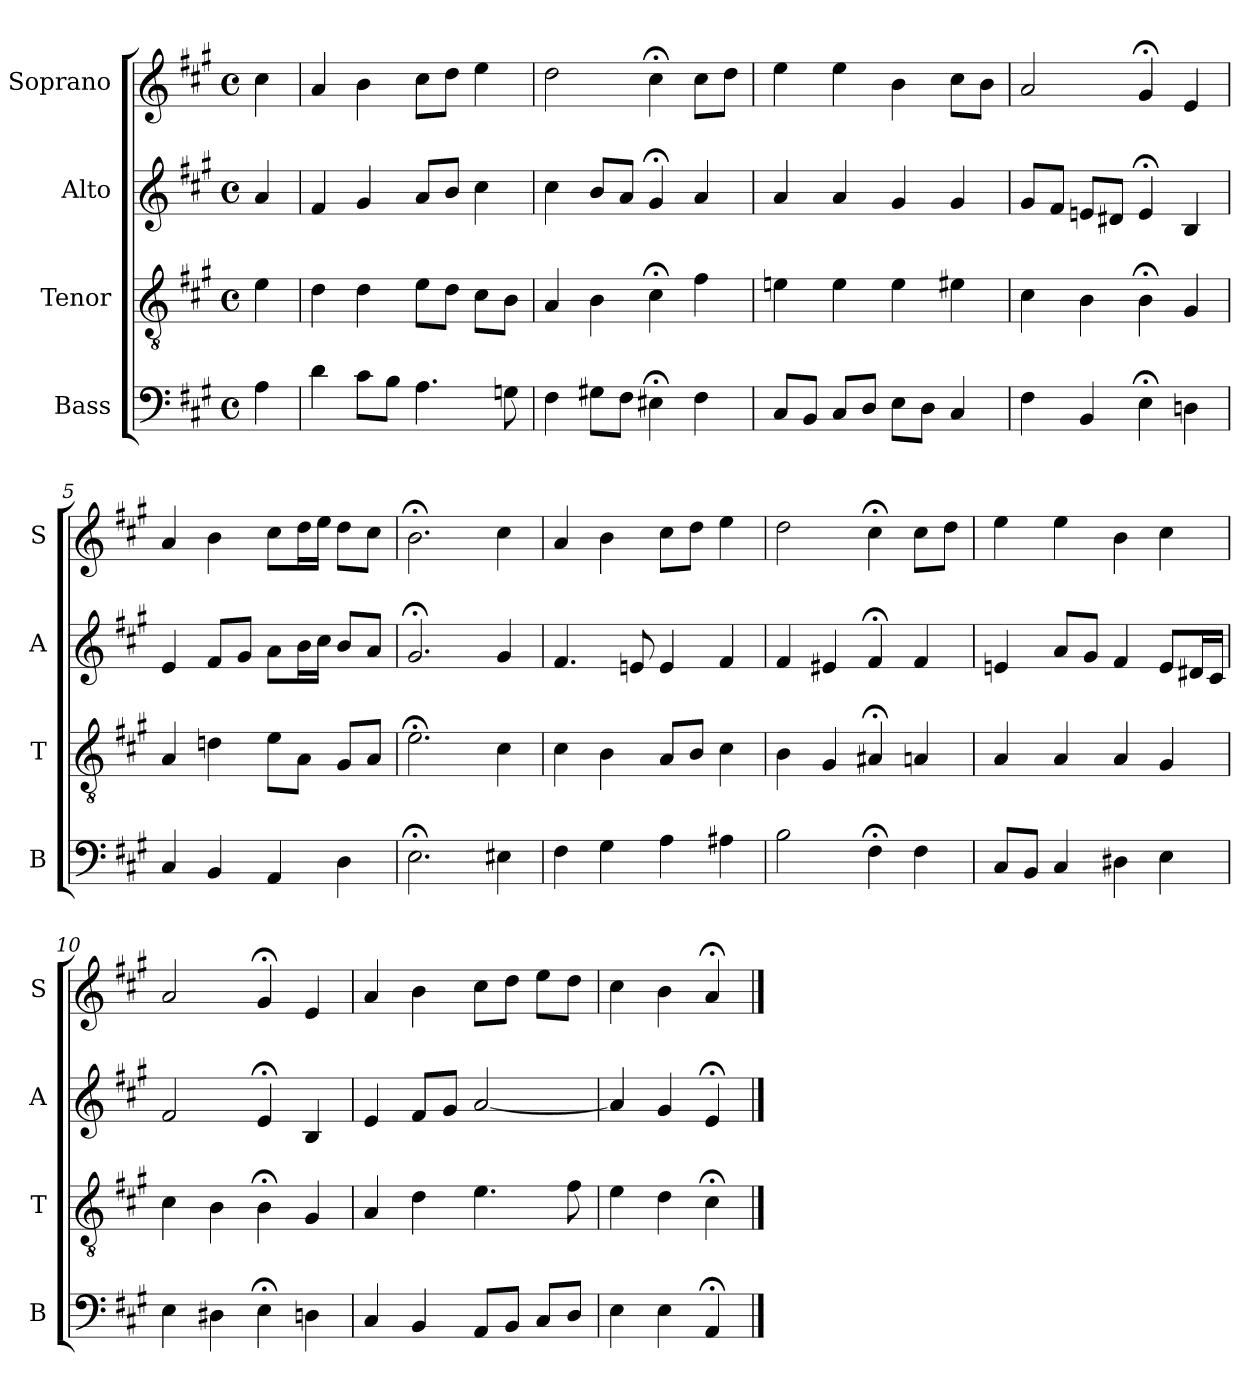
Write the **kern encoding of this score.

**kern	**kern	**kern	**kern
*part4	*part3	*part2	*part1
*staff4	*staff3	*staff2	*staff1
*I"Bass	*I"Tenor	*I"Alto	*I"Soprano
*I'B	*I'T	*I'A	*I'S
*clefF4	*clefGv2	*clefG2	*clefG2
*k[f#c#g#]	*k[f#c#g#]	*k[f#c#g#]	*k[f#c#g#]
*A:	*A:	*A:	*A:
*M4/4	*M4/4	*M4/4	*M4/4
*met(c)	*met(c)	*met(c)	*met(c)
*MM100	*MM100	*MM100	*MM100
=	=	=	=
4A	4e	4a	4cc#
=1	=1	=1	=1
4d	4d	4f#	4a
8c#L	4d	4g#	4b
8BJ	.	.	.
4.A	8eL	8aL	8cc#L
.	8dJ	8bJ	8ddJ
.	8c#L	4cc#	4ee
8Gn	8BJ	.	.
=2	=2	=2	=2
4F#	4A	4cc#	2dd
8G#XL	4B	8bL	.
8F#J	.	8aJ	.
4E#X;<	4c#;<	4g#;<	4cc#;<
4F#	4f#	4a	8cc#L
.	.	.	8ddJ
=3	=3	=3	=3
8C#L	4en	4a	4ee
8BBJ	.	.	.
8C#L	4e	4a	4ee
8DJ	.	.	.
8EL	4e	4g#	4b
8DJ	.	.	.
4C#	4e#X	4g#	8cc#L
.	.	.	8bJ
=4	=4	=4	=4
4F#	4c#	8g#L	2a
.	.	8f#J	.
4BB	4B	8enL	.
.	.	8d#XJ	.
4E;<	4B;<	4e;<	4g#;<
4Dn	4G#	4B	4e
=5	=5	=5	=5
4C#	4A	4e	4a
4BB	4dn	8f#L	4b
.	.	8g#J	.
4AA	8eL	8aL	8cc#L
.	8AJ	16bL	16ddL
.	.	16cc#JJ	16eeJJ
4D	8G#L	8bL	8ddL
.	8AJ	8aJ	8cc#J
=6	=6	=6	=6
2.E;<	2.e;<	2.g#;<	2.b;<
4E#X	4c#	4g#	4cc#
=7	=7	=7	=7
4F#	4c#	4.f#	4a
4G#	4B	.	4b
.	.	8en	.
4A	8AL	4e	8cc#L
.	8BJ	.	8ddJ
4A#X	4c#	4f#	4ee
=8	=8	=8	=8
2B	4B	4f#	2dd
.	4G#	4e#X	.
4F#;<	4A#X;<	4f#;<	4cc#;<
4F#	4An	4f#	8cc#L
.	.	.	8ddJ
=9	=9	=9	=9
8C#L	4A	4en	4ee
8BBJ	.	.	.
4C#	4A	8aL	4ee
.	.	8g#J	.
4D#X	4A	4f#	4b
4E	4G#	8eL	4cc#
.	.	16d#XL	.
.	.	16c#JJ	.
=10	=10	=10	=10
4E	4c#	2f#	2a
4D#X	4B	.	.
4E;<	4B;<	4e;<	4g#;<
4Dn	4G#	4B	4e
=11	=11	=11	=11
4C#	4A	4e	4a
4BB	4d	8f#L	4b
.	.	8g#J	.
8AAL	4.e	[2a	8cc#L
8BBJ	.	.	8ddJ
8C#L	.	.	8eeL
8DJ	8f#	.	8ddJ
=12	=12	=12	=12
4E	4e	4a]	4cc#
4Ei	4di	4g#i	4bi
4AA;<	4c#;<	4e;<	4a;<
==	==	==	==
*-	*-	*-	*-
